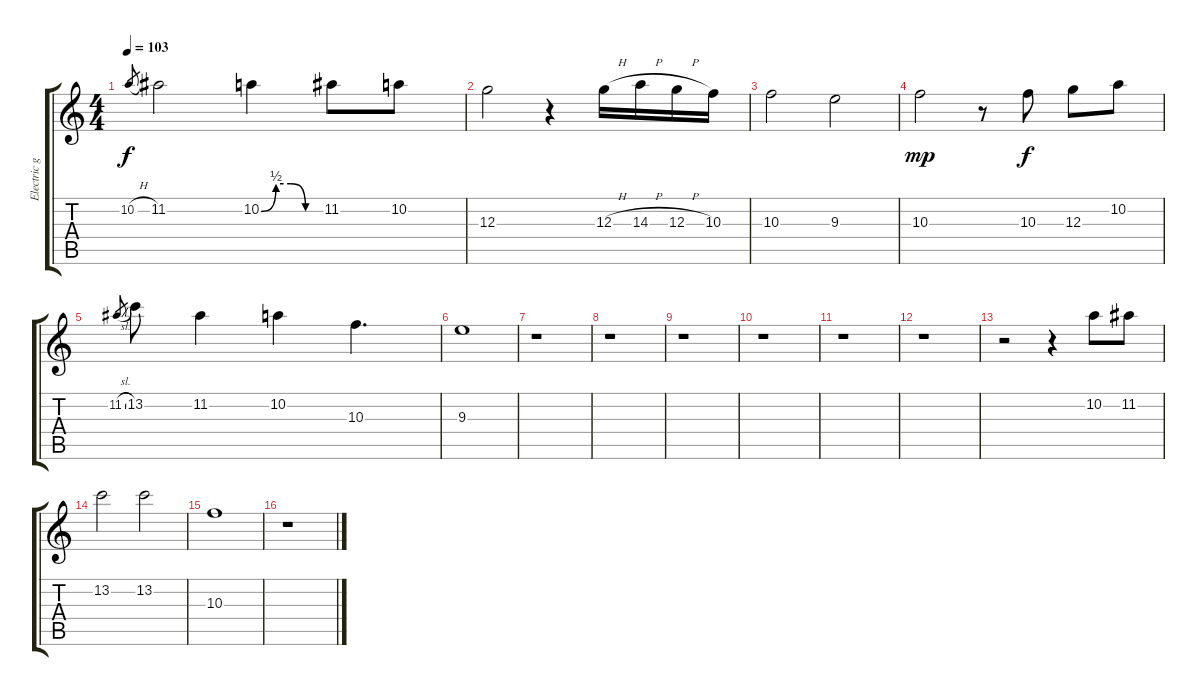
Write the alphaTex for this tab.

\track ("Electric guitar" "Electric g") {instrument electricguitarclean}
\staff {score tabs}
\tuning (E4 B3 G3 D3 A2 E2) {hide}
\ts (4 4)
\tempo 103
\clef g2
\ks c
10.2{h}.8{gr dy f} 11.2.2 10.2{be (custom 0 0 15 2 30 2 45 0 60 0)}.4 11.2.8 10.2.8 |
12.3.2 r.4 12.3{h}.16 14.3{h}.16 12.3{h}.16 10.3.16 |
10.3.2 9.3.2 |
10.3.2{dy mp} r.8 10.3.8{dy f} 12.3.8 10.2.8 |
11.2{sl}.8{gr} 13.2.8 11.2.4 10.2.4 10.3.4{d} |
9.3.1 |
r.1 |
r.1 |
r.1 |
r.1 |
r.1 |
r.1 |
r.2 r.4 10.2.8 11.2.8 |
13.2.2 13.2.2 |
10.3.1 |
r.1
